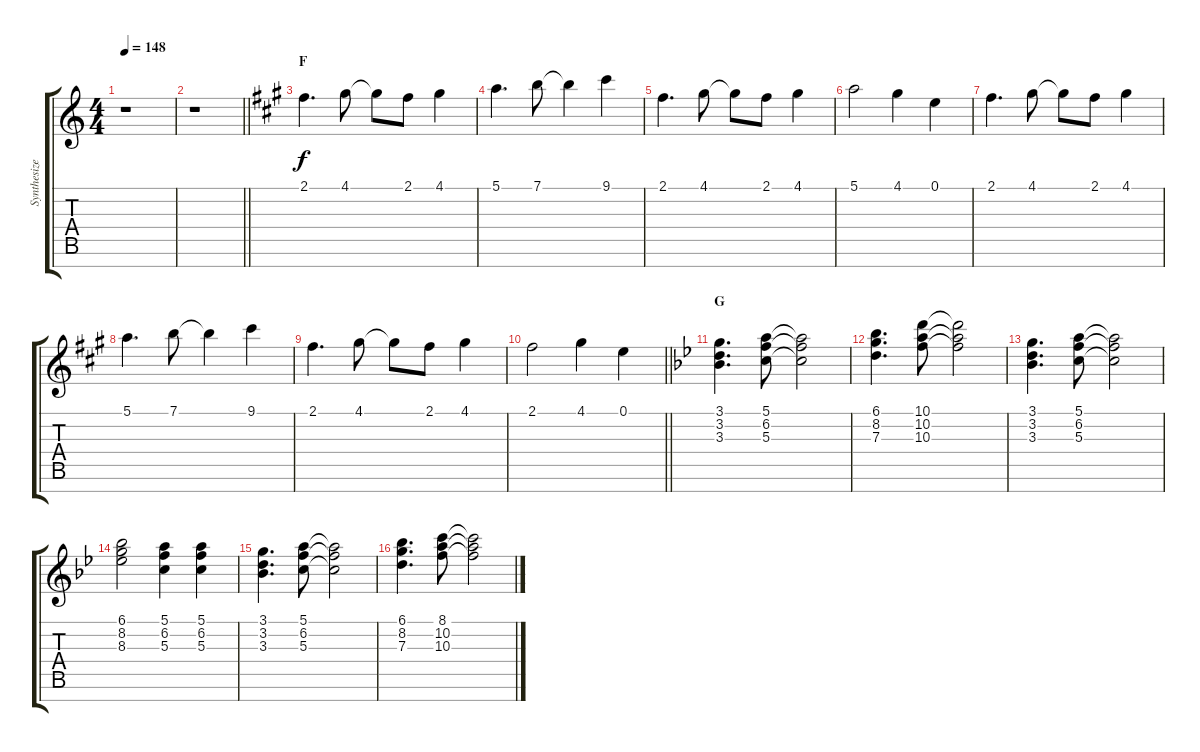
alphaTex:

\track ("Synthesizer" "Synthesize") {instrument stringensemble1}
\staff {score tabs}
\tuning (E5 B4 G4 D4 A3 E3 B2) {hide}
\ts (4 4)
\tempo 148
\clef g2
\ks c
r.1{dy f} |
\barLineRight lightlight
r.1 |
\section ("" "F")
\ks a
2.1.4{d} 4.1.8 4.1{t}.8 2.1.8 4.1.4 |
5.1.4{d} 7.1.8 7.1{t}.4 9.1.4 |
2.1.4{d} 4.1.8 4.1{t}.8 2.1.8 4.1.4 |
5.1.2 4.1.4 0.1.4 |
2.1.4{d} 4.1.8 4.1{t}.8 2.1.8 4.1.4 |
5.1.4{d} 7.1.8 7.1{t}.4 9.1.4 |
2.1.4{d} 4.1.8 4.1{t}.8 2.1.8 4.1.4 |
\barLineRight lightlight
2.1.2 4.1.4 0.1.4 |
\section ("" "G")
\ks bb
(3.1 3.2 3.3).4{d} (5.1 6.2 5.3).8 (5.1{t} 6.2{t} 5.3{t}).2 |
(6.1 8.2 7.3).4{d} (10.1 10.2 10.3).8 (10.1{t} 10.2{t} 10.3{t}).2 |
(3.1 3.2 3.3).4{d} (5.1 6.2 5.3).8 (5.1{t} 6.2{t} 5.3{t}).2 |
(6.1 8.2 8.3).2 (5.1 6.2 5.3).4 (5.1 6.2 5.3).4 |
(3.1 3.2 3.3).4{d} (5.1 6.2 5.3).8 (5.1{t} 6.2{t} 5.3{t}).2 |
(6.1 8.2 7.3).4{d} (8.1 10.2 10.3).8 (8.1{t} 10.2{t} 10.3{t}).2
